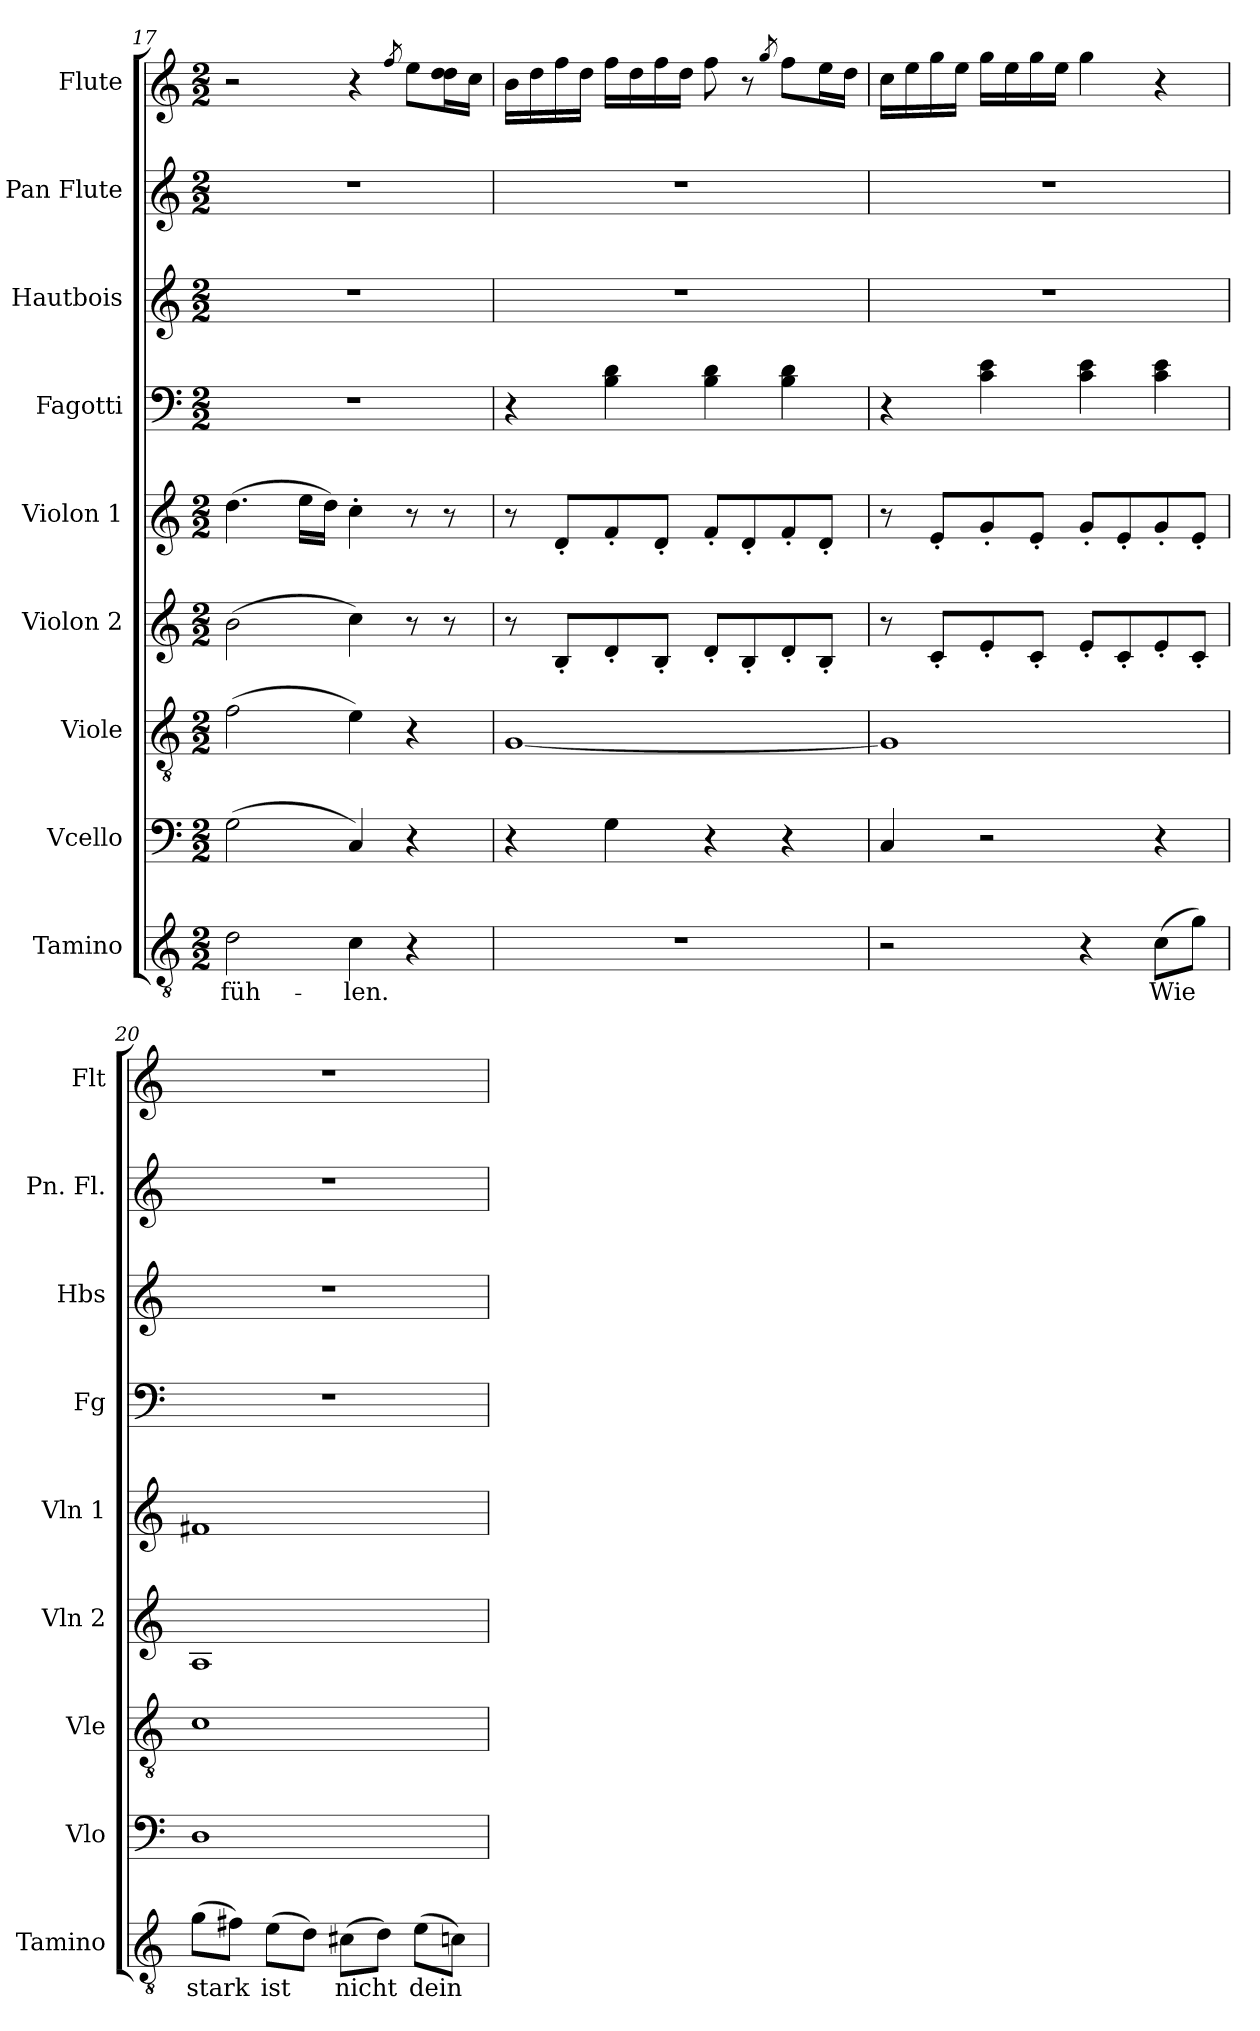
**kern	**text	**kern	**kern	**kern	**kern	**kern	**kern	**kern	**kern
*part9	*part9	*part8	*part7	*part6	*part5	*part4	*part3	*part2	*part1
*staff9	*staff9	*staff8	*staff7	*staff6	*staff5	*staff4	*staff3	*staff2	*staff1
*I"Tamino	*	*I"Vcello	*I"Viole	*I"Violon 2	*I"Violon 1	*I"Fagotti	*I"Hautbois	*I"Pan Flute	*I"Flute
*I'Tamino	*	*I'Vlo	*I'Vle	*I'Vln 2	*I'Vln 1	*I'Fg	*I'Hbs	*I'Pn. Fl.	*I'Flt
!!LO:LB:g=z
*clefGv2	*	*clefF4	*clefGv2	*clefG2	*clefG2	*clefF4	*clefG2	*clefG2	*clefG2
*k[]	*	*k[]	*k[]	*k[]	*k[]	*k[]	*k[]	*k[]	*k[]
*M2/2	*	*M2/2	*M2/2	*M2/2	*M2/2	*M2/2	*M2/2	*M2/2	*M2/2
=17	=17	=17	=17	=17	=17	=17	=17	=17	=17
2d\	füh-	(2G\	(2f\	(2b\	(4.dd\	1r	1r	1r	2r
.	.	.	.	.	16ee\LL	.	.	.	.
.	.	.	.	.	16dd\JJ)	.	.	.	.
4c\	-len.	4C/)	4e\)	4cc\)	4cc'\	.	.	.	4r
.	.	.	.	.	.	.	.	.	8qff/
4r	.	4r	4r	8r	8r	.	.	.	8ee\L
.	.	.	.	8r	8r	.	.	.	16dd\ 16dd\L
.	.	.	.	.	.	.	.	.	16cc\JJ
=18	=18	=18	=18	=18	=18	=18	=18	=18	=18
1r	.	4r	[1G	8r	8r	4r	1r	1r	16b\LL
.	.	.	.	.	.	.	.	.	16dd\
.	.	.	.	8B'/L	8d'/L	.	.	.	16ff\
.	.	.	.	.	.	.	.	.	16dd\JJ
.	.	4G\	.	8d'/	8f'/	4B\ 4d\	.	.	16ff\LL
.	.	.	.	.	.	.	.	.	16dd\
.	.	.	.	8B'/J	8d'/J	.	.	.	16ff\
.	.	.	.	.	.	.	.	.	16dd\JJ
.	.	4r	.	8d'/L	8f'/L	4B\ 4d\	.	.	8ff\
.	.	.	.	8B'/	8d'/	.	.	.	8r
.	.	.	.	.	.	.	.	.	8qgg/
.	.	4r	.	8d'/	8f'/	4B\ 4d\	.	.	8ff\L
.	.	.	.	8B'/J	8d'/J	.	.	.	16ee\L
.	.	.	.	.	.	.	.	.	16dd\JJ
=19	=19	=19	=19	=19	=19	=19	=19	=19	=19
2r	.	4C/	1G]	8r	8r	4r	1r	1r	16cc\LL
.	.	.	.	.	.	.	.	.	16ee\
.	.	.	.	8c'/L	8e'/L	.	.	.	16gg\
.	.	.	.	.	.	.	.	.	16ee\JJ
.	.	2r	.	8e'/	8g'/	4c\ 4e\	.	.	16gg\LL
.	.	.	.	.	.	.	.	.	16ee\
.	.	.	.	8c'/J	8e'/J	.	.	.	16gg\
.	.	.	.	.	.	.	.	.	16ee\JJ
4r	.	.	.	8e'/L	8g'/L	4c\ 4e\	.	.	4gg\
.	.	.	.	8c'/	8e'/	.	.	.	.
(8c\L	Wie	4r	.	8e'/	8g'/	4c\ 4e\	.	.	4r
8g\J)	.	.	.	8c'/J	8e'/J	.	.	.	.
!!LO:PB:g=z
=20	=20	=20	=20	=20	=20	=20	=20	=20	=20
(8g\L	stark	1D	1c	1A	1f#X	1r	1r	1r	1r
8f#X\J)	.	.	.	.	.	.	.	.	.
(8e\L	ist	.	.	.	.	.	.	.	.
8d\J)	.	.	.	.	.	.	.	.	.
(8c#X\L	nicht	.	.	.	.	.	.	.	.
8d\J)	.	.	.	.	.	.	.	.	.
(8e\L	dein	.	.	.	.	.	.	.	.
8cn\J)	.	.	.	.	.	.	.	.	.
=	=	=	=	=	=	=	=	=	=
*-	*-	*-	*-	*-	*-	*-	*-	*-	*-
